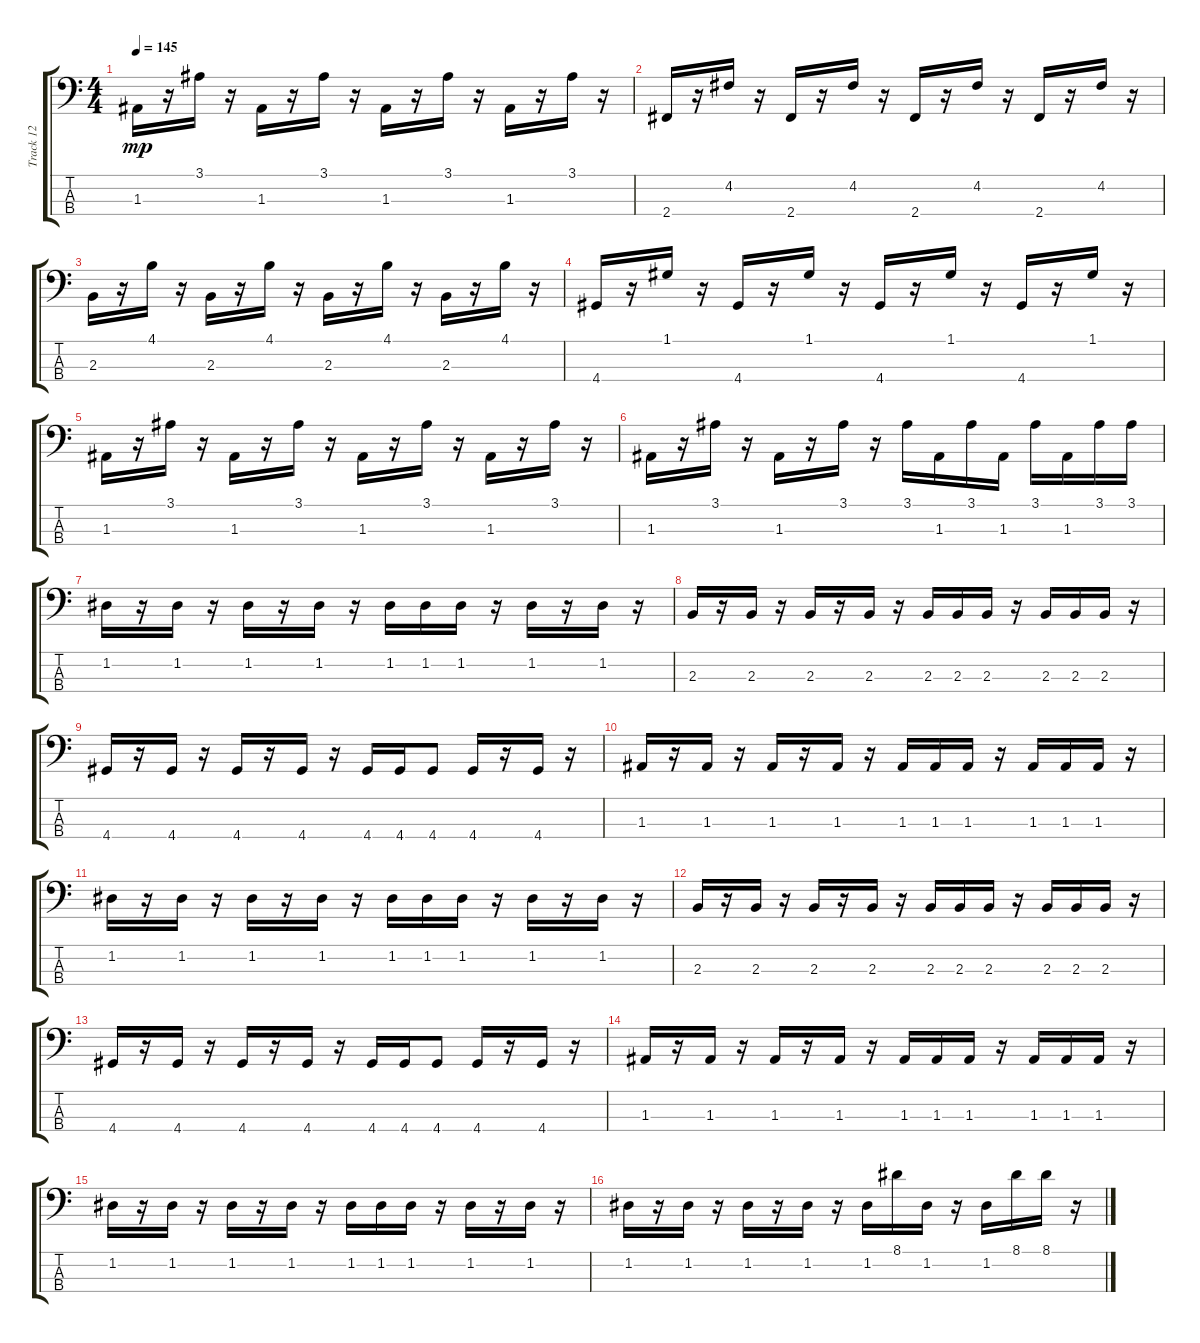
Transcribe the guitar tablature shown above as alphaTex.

\track ("Track 12" "Track 12") {instrument acousticguitarsteel}
\staff {score tabs}
\tuning (G2 D2 A1 E1) {hide}
\ts (4 4)
\tempo 145
\clef f4
\ks c
1.3.16{dy mp} r.16 3.1.16 r.16 1.3.16 r.16 3.1.16 r.16 1.3.16 r.16 3.1.16 r.16 1.3.16 r.16 3.1.16 r.16 |
2.4.16 r.16 4.2.16 r.16 2.4.16 r.16 4.2.16 r.16 2.4.16 r.16 4.2.16 r.16 2.4.16 r.16 4.2.16 r.16 |
2.3.16 r.16 4.1.16 r.16 2.3.16 r.16 4.1.16 r.16 2.3.16 r.16 4.1.16 r.16 2.3.16 r.16 4.1.16 r.16 |
4.4.16 r.16 1.1.16 r.16 4.4.16 r.16 1.1.16 r.16 4.4.16 r.16 1.1.16 r.16 4.4.16 r.16 1.1.16 r.16 |
1.3.16 r.16 3.1.16 r.16 1.3.16 r.16 3.1.16 r.16 1.3.16 r.16 3.1.16 r.16 1.3.16 r.16 3.1.16 r.16 |
1.3.16 r.16 3.1.16 r.16 1.3.16 r.16 3.1.16 r.16 3.1.16 1.3.16 3.1.16 1.3.16 3.1.16 1.3.16 3.1.16 3.1.16 |
1.2.16 r.16 1.2.16 r.16 1.2.16 r.16 1.2.16 r.16 1.2.16 1.2.16 1.2.16 r.16 1.2.16 r.16 1.2.16 r.16 |
2.3.16 r.16 2.3.16 r.16 2.3.16 r.16 2.3.16 r.16 2.3.16 2.3.16 2.3.16 r.16 2.3.16 2.3.16 2.3.16 r.16 |
4.4.16 r.16 4.4.16 r.16 4.4.16 r.16 4.4.16 r.16 4.4.16 4.4.16 4.4.8 4.4.16 r.16 4.4.16 r.16 |
1.3.16 r.16 1.3.16 r.16 1.3.16 r.16 1.3.16 r.16 1.3.16 1.3.16 1.3.16 r.16 1.3.16 1.3.16 1.3.16 r.16 |
1.2.16 r.16 1.2.16 r.16 1.2.16 r.16 1.2.16 r.16 1.2.16 1.2.16 1.2.16 r.16 1.2.16 r.16 1.2.16 r.16 |
2.3.16 r.16 2.3.16 r.16 2.3.16 r.16 2.3.16 r.16 2.3.16 2.3.16 2.3.16 r.16 2.3.16 2.3.16 2.3.16 r.16 |
4.4.16 r.16 4.4.16 r.16 4.4.16 r.16 4.4.16 r.16 4.4.16 4.4.16 4.4.8 4.4.16 r.16 4.4.16 r.16 |
1.3.16 r.16 1.3.16 r.16 1.3.16 r.16 1.3.16 r.16 1.3.16 1.3.16 1.3.16 r.16 1.3.16 1.3.16 1.3.16 r.16 |
1.2.16 r.16 1.2.16 r.16 1.2.16 r.16 1.2.16 r.16 1.2.16 1.2.16 1.2.16 r.16 1.2.16 r.16 1.2.16 r.16 |
1.2.16 r.16 1.2.16 r.16 1.2.16 r.16 1.2.16 r.16 1.2.16 8.1.16 1.2.16 r.16 1.2.16 8.1.16 8.1.16 r.16
